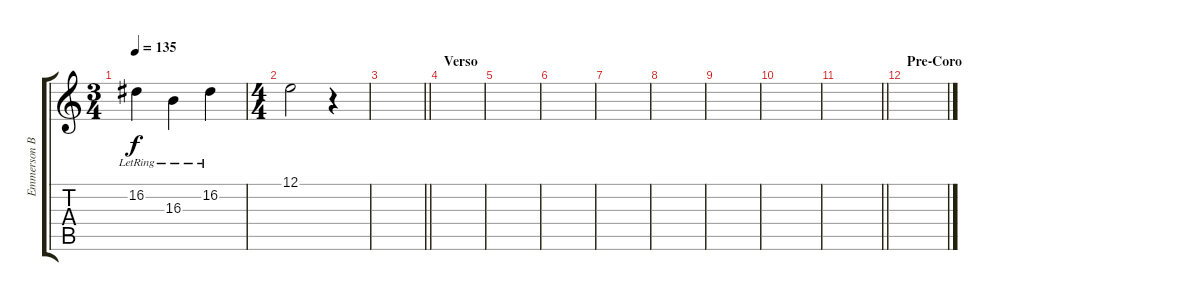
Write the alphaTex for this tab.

\track ("Emmerson Burton" "Emmerson B") {instrument musicbox}
\staff {score tabs}
\tuning (E4 B3 G3 D3 A2 E2) {hide}
\ts (3 4)
\tempo 135
\clef g2
\ks c
16.2{lr}.4{dy f} 16.3{lr}.4 16.2{lr}.4 |
\ts (4 4)
12.1.2 r.4 |
\barLineRight lightlight
|
\section ("" "Verso")
|
|
|
|
|
|
|
\barLineRight lightlight
|
\section ("" "Pre-Coro")
